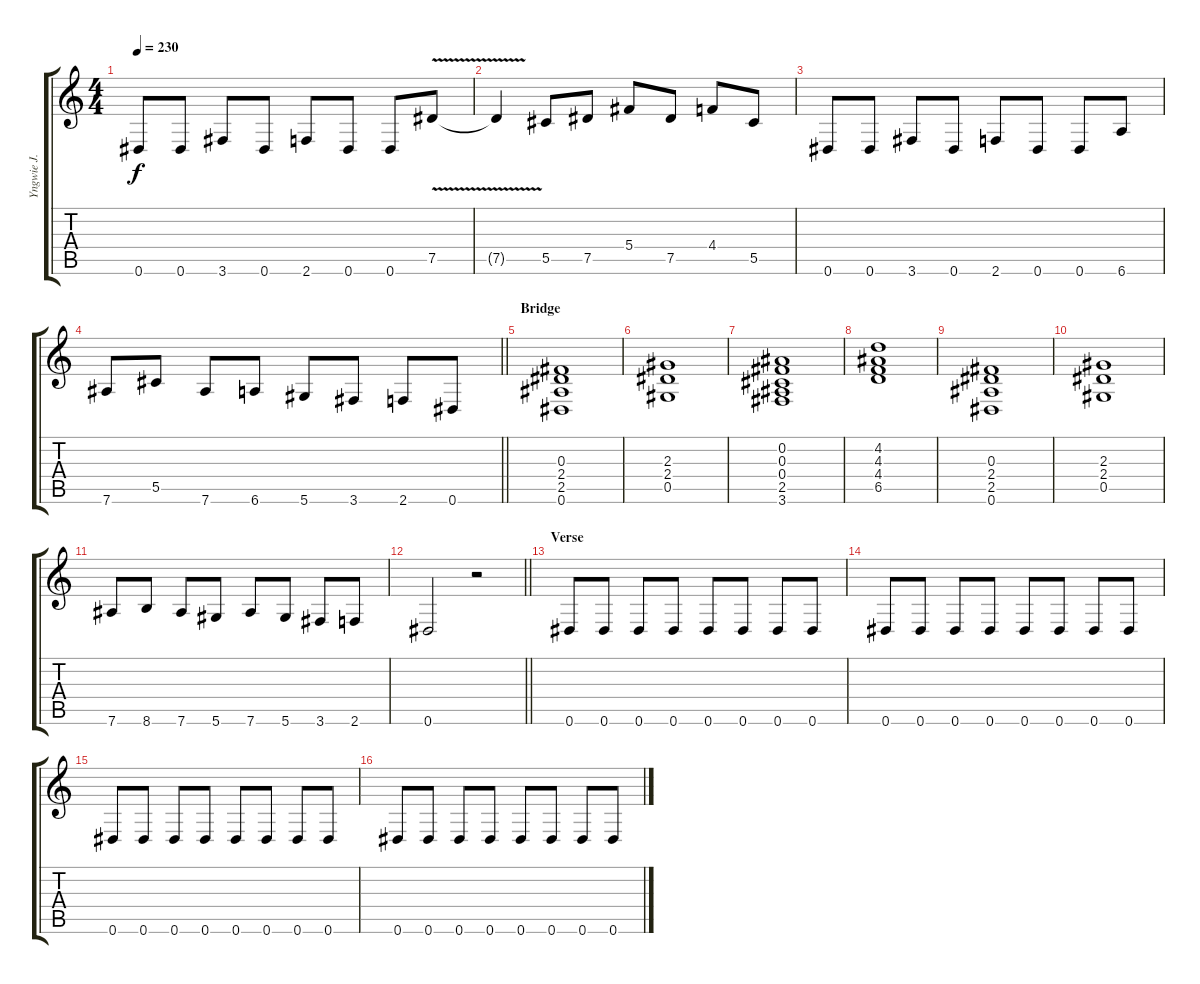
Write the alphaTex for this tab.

\track ("Yngwie J. Malmsteen" "Yngwie J. ") {instrument distortionguitar}
\staff {score tabs}
\tuning (Eb4 Bb3 Gb3 Db3 Ab2 Eb2) {hide}
\ts (4 4)
\tempo 230
\clef g2
\ks c
0.6.8{dy f} 0.6.8 3.6.8 0.6.8 2.6.8 0.6.8 0.6.8 7.5{v}.8 |
7.5{t}.4 5.5.8 7.5.8 5.4.8 7.5.8 4.4.8 5.5.8 |
0.6.8 0.6.8 3.6.8 0.6.8 2.6.8 0.6.8 0.6.8 6.6.8 |
\barLineRight lightlight
7.6.8 5.5.8 7.6.8 6.6.8 5.6.8 3.6.8 2.6.8 0.6.8 |
\section ("" "Bridge")
(0.3 2.4 2.5 0.6).1 |
(2.3 2.4 0.5).1 |
(0.2 0.3 0.4 2.5 3.6).1 |
(4.2 4.3 4.4 6.5).1 |
(0.3 2.4 2.5 0.6).1 |
(2.3 2.4 0.5).1 |
7.6.8 8.6.8 7.6.8 5.6.8 7.6.8 5.6.8 3.6.8 2.6.8 |
\barLineRight lightlight
0.6.2 r.2 |
\section ("" "Verse")
0.6.8 0.6.8 0.6.8 0.6.8 0.6.8 0.6.8 0.6.8 0.6.8 |
0.6.8 0.6.8 0.6.8 0.6.8 0.6.8 0.6.8 0.6.8 0.6.8 |
0.6.8 0.6.8 0.6.8 0.6.8 0.6.8 0.6.8 0.6.8 0.6.8 |
0.6.8 0.6.8 0.6.8 0.6.8 0.6.8 0.6.8 0.6.8 0.6.8
